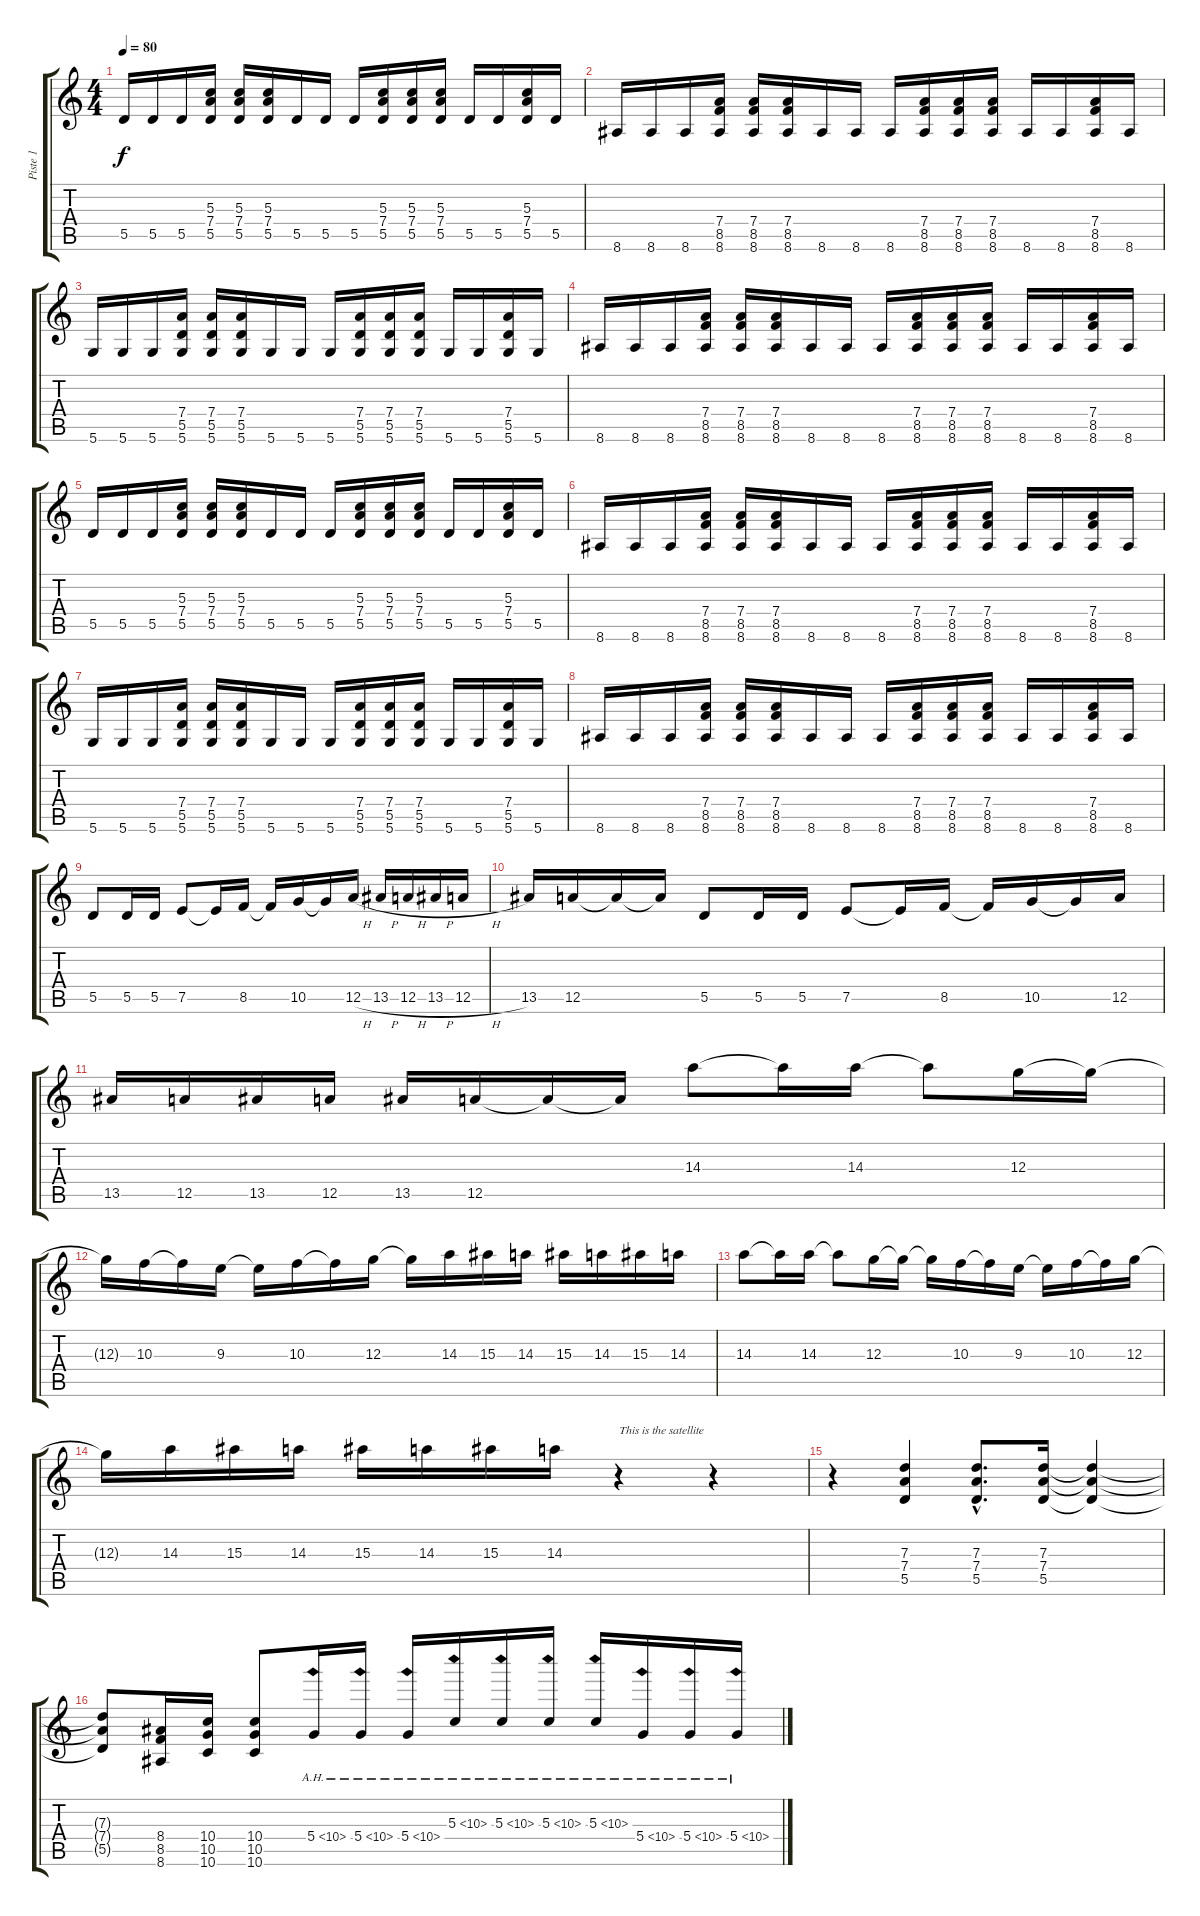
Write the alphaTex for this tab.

\track ("Piste 1" "Piste 1") {instrument distortionguitar}
\staff {score tabs}
\tuning (E4 B3 G3 D3 A2 D2) {hide}
\ts (4 4)
\tempo 80
\clef g2
\ks c
5.5.16{dy f} 5.5.16 5.5.16 (5.3 7.4 5.5).16 (5.3 7.4 5.5).16 (5.3 7.4 5.5).16 5.5.16 5.5.16 5.5.16 (5.3 7.4 5.5).16 (5.3 7.4 5.5).16 (5.3 7.4 5.5).16 5.5.16 5.5.16 (5.3 7.4 5.5).16 5.5.16 |
8.6.16 8.6.16 8.6.16 (7.4 8.5 8.6).16 (7.4 8.5 8.6).16 (7.4 8.5 8.6).16 8.6.16 8.6.16 8.6.16 (7.4 8.5 8.6).16 (7.4 8.5 8.6).16 (7.4 8.5 8.6).16 8.6.16 8.6.16 (7.4 8.5 8.6).16 8.6.16 |
5.6.16 5.6.16 5.6.16 (7.4 5.5 5.6).16 (7.4 5.5 5.6).16 (7.4 5.5 5.6).16 5.6.16 5.6.16 5.6.16 (7.4 5.5 5.6).16 (7.4 5.5 5.6).16 (7.4 5.5 5.6).16 5.6.16 5.6.16 (7.4 5.5 5.6).16 5.6.16 |
8.6.16 8.6.16 8.6.16 (7.4 8.5 8.6).16 (7.4 8.5 8.6).16 (7.4 8.5 8.6).16 8.6.16 8.6.16 8.6.16 (7.4 8.5 8.6).16 (7.4 8.5 8.6).16 (7.4 8.5 8.6).16 8.6.16 8.6.16 (7.4 8.5 8.6).16 8.6.16 |
5.5.16 5.5.16 5.5.16 (5.3 7.4 5.5).16 (5.3 7.4 5.5).16 (5.3 7.4 5.5).16 5.5.16 5.5.16 5.5.16 (5.3 7.4 5.5).16 (5.3 7.4 5.5).16 (5.3 7.4 5.5).16 5.5.16 5.5.16 (5.3 7.4 5.5).16 5.5.16 |
8.6.16 8.6.16 8.6.16 (7.4 8.5 8.6).16 (7.4 8.5 8.6).16 (7.4 8.5 8.6).16 8.6.16 8.6.16 8.6.16 (7.4 8.5 8.6).16 (7.4 8.5 8.6).16 (7.4 8.5 8.6).16 8.6.16 8.6.16 (7.4 8.5 8.6).16 8.6.16 |
5.6.16 5.6.16 5.6.16 (7.4 5.5 5.6).16 (7.4 5.5 5.6).16 (7.4 5.5 5.6).16 5.6.16 5.6.16 5.6.16 (7.4 5.5 5.6).16 (7.4 5.5 5.6).16 (7.4 5.5 5.6).16 5.6.16 5.6.16 (7.4 5.5 5.6).16 5.6.16 |
8.6.16 8.6.16 8.6.16 (7.4 8.5 8.6).16 (7.4 8.5 8.6).16 (7.4 8.5 8.6).16 8.6.16 8.6.16 8.6.16 (7.4 8.5 8.6).16 (7.4 8.5 8.6).16 (7.4 8.5 8.6).16 8.6.16 8.6.16 (7.4 8.5 8.6).16 8.6.16 |
5.5.8 5.5.16 5.5.16 7.5.8 7.5{t}.16 8.5.16 8.5{t}.16 10.5.16 10.5{t}.16 12.5{h}.16 13.5{h}.16 12.5{h}.16 13.5{h}.16 12.5{h}.16 |
13.5.16 12.5.16 12.5{t}.16 12.5{t}.16 5.5.8 5.5.16 5.5.16 7.5.8 7.5{t}.16 8.5.16 8.5{t}.16 10.5.16 10.5{t}.16 12.5.16 |
13.5.16 12.5.16 13.5.16 12.5.16 13.5.16 12.5.16 12.5{t}.16 12.5{t}.16 14.3.8 14.3{t}.16 14.3.16 14.3{t}.8 12.3.16 12.3{t}.16 |
12.3{t}.16 10.3.16 10.3{t}.16 9.3.16 9.3{t}.16 10.3.16 10.3{t}.16 12.3.16 12.3{t}.16 14.3.16 15.3.16 14.3.16 15.3.16 14.3.16 15.3.16 14.3.16 |
14.3.8 14.3{t}.16 14.3.16 14.3{t}.8 12.3.16 12.3{t}.16 12.3{t}.16 10.3.16 10.3{t}.16 9.3.16 9.3{t}.16 10.3.16 10.3{t}.16 12.3.16 |
12.3{t}.16 14.3.16 15.3.16 14.3.16 15.3.16 14.3.16 15.3.16 14.3.16 r.4{txt "This is the satellite"} r.4 |
r.4 (7.3 7.4 5.5).4 (7.3{hac} 7.4{hac} 5.5{hac}).8{d} (7.3 7.4 5.5).16 (7.3{t} 7.4{t} 5.5{t}).4 |
(7.3{t} 7.4{t} 5.5{t}).8 (8.4 8.5 8.6).16 (10.4 10.5 10.6).16 (10.4 10.5 10.6).8 5.4{ah 5}.16 5.4{ah 5}.16 5.4{ah 5}.16 5.3{ah 5}.16 5.3{ah 5}.16 5.3{ah 5}.16 5.3{ah 5}.16 5.4{ah 5}.16 5.4{ah 5}.16 5.4{ah 5}.16
